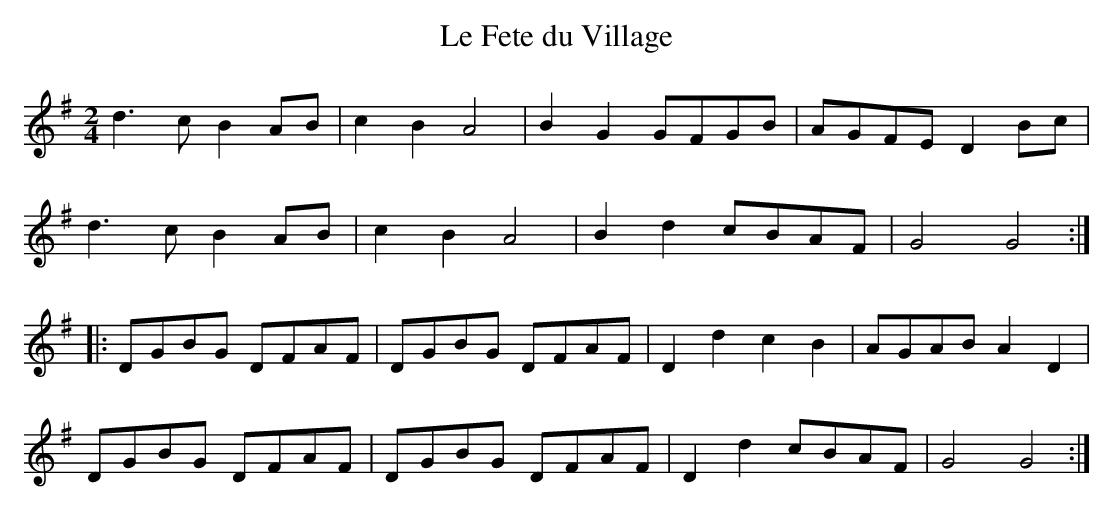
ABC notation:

X:1
T:Le Fete du Village
L:1/8
M:2/4
K:G major
d3c B2AB | c2B2 A4 | B2G2 GFGB | AGFE D2Bc |
d3c B2AB | c2B2 A4 | B2d2 cBAF | G4 G4 :|
|:DGBG DFAF | DGBG DFAF |D2d2 c2B2 | AGAB A2D2 |
DGBG DFAF | DGBG DFAF | D2d2 cBAF | G4 G4:|
